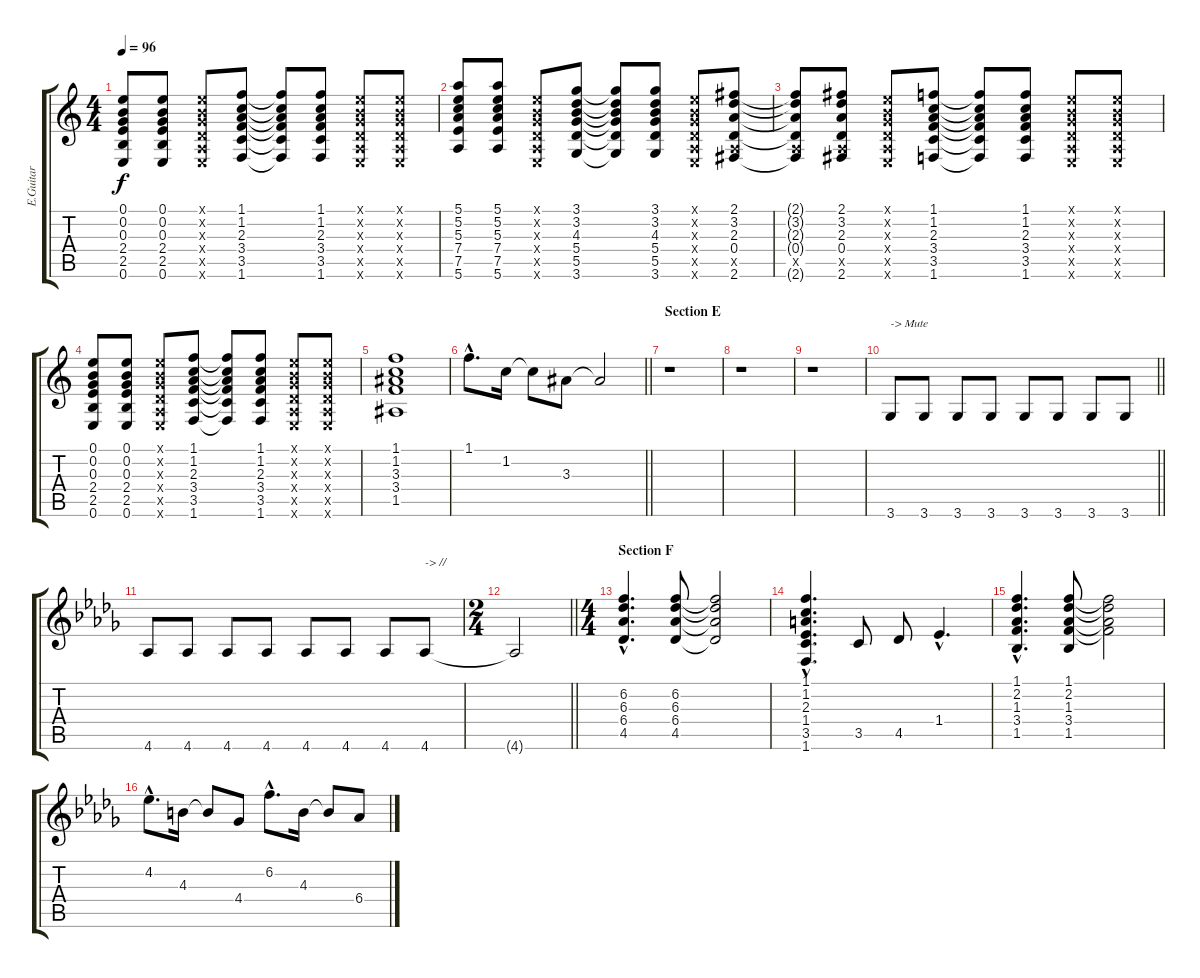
\track ("E.Guitar" "E.Guitar") {instrument distortionguitar}
\staff {score tabs}
\tuning (E4 B3 G3 D3 A2 E2) {hide}
\ts (4 4)
\tempo 96
\clef g2
\ks c
(0.1 0.2 0.3 2.4 2.5 0.6).8{dy f} (0.1 0.2 0.3 2.4 2.5 0.6).8 (0.1{x} 0.2{x} 0.3{x} 0.4{x} 0.5{x} 0.6{x}).8 (1.1 1.2 2.3 3.4 3.5 1.6).8 (1.1{t} 1.2{t} 2.3{t} 3.4{t} 3.5{t} 1.6{t}).8 (1.1 1.2 2.3 3.4 3.5 1.6).8 (0.1{x} 0.2{x} 0.3{x} 0.4{x} 0.5{x} 0.6{x}).8 (0.1{x} 0.2{x} 0.3{x} 0.4{x} 0.5{x} 0.6{x}).8 |
(5.1 5.2 5.3 7.4 7.5 5.6).8 (5.1 5.2 5.3 7.4 7.5 5.6).8 (0.1{x} 0.2{x} 0.3{x} 0.4{x} 0.5{x} 0.6{x}).8 (3.1 3.2 4.3 5.4 5.5 3.6).8 (3.1{t} 3.2{t} 4.3{t} 5.4{t} 5.5{t} 3.6{t}).8 (3.1 3.2 4.3 5.4 5.5 3.6).8 (0.1{x} 0.2{x} 0.3{x} 0.4{x} 0.5{x} 0.6{x}).8 (2.1 3.2 2.3 0.4 0.5{x} 2.6).8 |
(2.1{t} 3.2{t} 2.3{t} 0.4{t} 0.5{x} 2.6{t}).8 (2.1 3.2 2.3 0.4 0.5{x} 2.6).8 (0.1{x} 0.2{x} 0.3{x} 0.4{x} 0.5{x} 0.6{x}).8 (1.1 1.2 2.3 3.4 3.5 1.6).8 (1.1{t} 1.2{t} 2.3{t} 3.4{t} 3.5{t} 1.6{t}).8 (1.1 1.2 2.3 3.4 3.5 1.6).8 (0.1{x} 0.2{x} 0.3{x} 0.4{x} 0.5{x} 0.6{x}).8 (0.1{x} 0.2{x} 0.3{x} 0.4{x} 0.5{x} 0.6{x}).8 |
(0.1 0.2 0.3 2.4 2.5 0.6).8 (0.1 0.2 0.3 2.4 2.5 0.6).8 (0.1{x} 0.2{x} 0.3{x} 0.4{x} 0.5{x} 0.6{x}).8 (1.1 1.2 2.3 3.4 3.5 1.6).8 (1.1{t} 1.2{t} 2.3{t} 3.4{t} 3.5{t} 1.6{t}).8 (1.1 1.2 2.3 3.4 3.5 1.6).8 (0.1{x} 0.2{x} 0.3{x} 0.4{x} 0.5{x} 0.6{x}).8 (0.1{x} 0.2{x} 0.3{x} 0.4{x} 0.5{x} 0.6{x}).8 |
(1.1 1.2 3.3 3.4 1.5).1 |
\barLineRight lightlight
1.1{hac}.8{d} 1.2.16 1.2{t}.8 3.3.8 3.3{t}.2 |
\section ("" "Section E")
r.1 |
r.1 |
r.1 |
\barLineRight lightlight
3.6.8{txt "-> Mute"} 3.6.8 3.6.8 3.6.8 3.6.8 3.6.8 3.6.8 3.6.8 |
\ks db
4.6.8 4.6.8 4.6.8 4.6.8 4.6.8 4.6.8 4.6.8 4.6.8{txt "-> //"} |
\ts (2 4)
\barLineRight lightlight
4.6{t}.2 |
\ts (4 4)
\section ("" "Section F")
(6.2{hac} 6.3{hac} 6.4{hac} 4.5{hac}).4{d} (6.2 6.3 6.4 4.5).8 (6.2{t} 6.3{t} 6.4{t} 4.5{t}).2 |
(1.1{hac} 1.2{hac} 2.3{hac} 1.4{hac} 3.5{hac} 1.6{hac}).4{d} 3.5.8 4.5.8 1.4{hac}.4{d} |
(1.1{hac} 2.2{hac} 1.3{hac} 3.4{hac} 1.5{hac}).4{d} (1.1 2.2 1.3 3.4 1.5).8 (1.1{t} 2.2{t} 1.3{t} 3.4{t}).2 |
4.2{hac}.8{d} 4.3.16 4.3{t}.8 4.4.8 6.2{hac}.8{d} 4.3.16 4.3{t}.8 6.4.8
